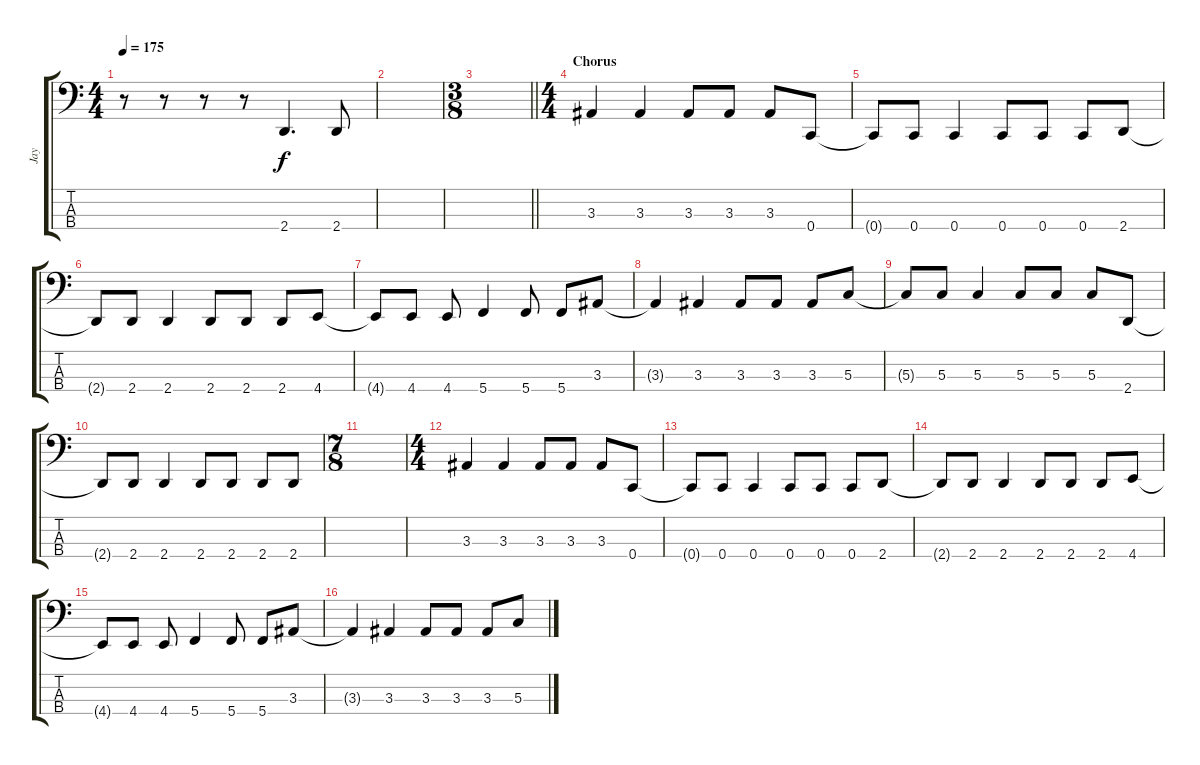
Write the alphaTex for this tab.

\track ("Jay" "Jay") {instrument electricbasspick}
\staff {score tabs}
\tuning (F2 C2 G1 C1) {hide}
\ts (4 4)
\tempo 175
\clef f4
\ks c
r.8{dy f} r.8 r.8 r.8 2.4.4{d} 2.4.8 |
|
\ts (3 8)
\barLineRight lightlight
|
\ts (4 4)
\section ("" "Chorus")
3.3.4 3.3.4 3.3.8 3.3.8 3.3.8 0.4.8 |
0.4{t}.8 0.4.8 0.4.4 0.4.8 0.4.8 0.4.8 2.4.8 |
2.4{t}.8 2.4.8 2.4.4 2.4.8 2.4.8 2.4.8 4.4.8 |
4.4{t}.8 4.4.8 4.4.8 5.4.4 5.4.8 5.4.8 3.3.8 |
3.3{t}.4 3.3.4 3.3.8 3.3.8 3.3.8 5.3.8 |
5.3{t}.8 5.3.8 5.3.4 5.3.8 5.3.8 5.3.8 2.4.8 |
2.4{t}.8 2.4.8 2.4.4 2.4.8 2.4.8 2.4.8 2.4.8 |
\ts (7 8)
|
\ts (4 4)
3.3.4 3.3.4 3.3.8 3.3.8 3.3.8 0.4.8 |
0.4{t}.8 0.4.8 0.4.4 0.4.8 0.4.8 0.4.8 2.4.8 |
2.4{t}.8 2.4.8 2.4.4 2.4.8 2.4.8 2.4.8 4.4.8 |
4.4{t}.8 4.4.8 4.4.8 5.4.4 5.4.8 5.4.8 3.3.8 |
3.3{t}.4 3.3.4 3.3.8 3.3.8 3.3.8 5.3.8
